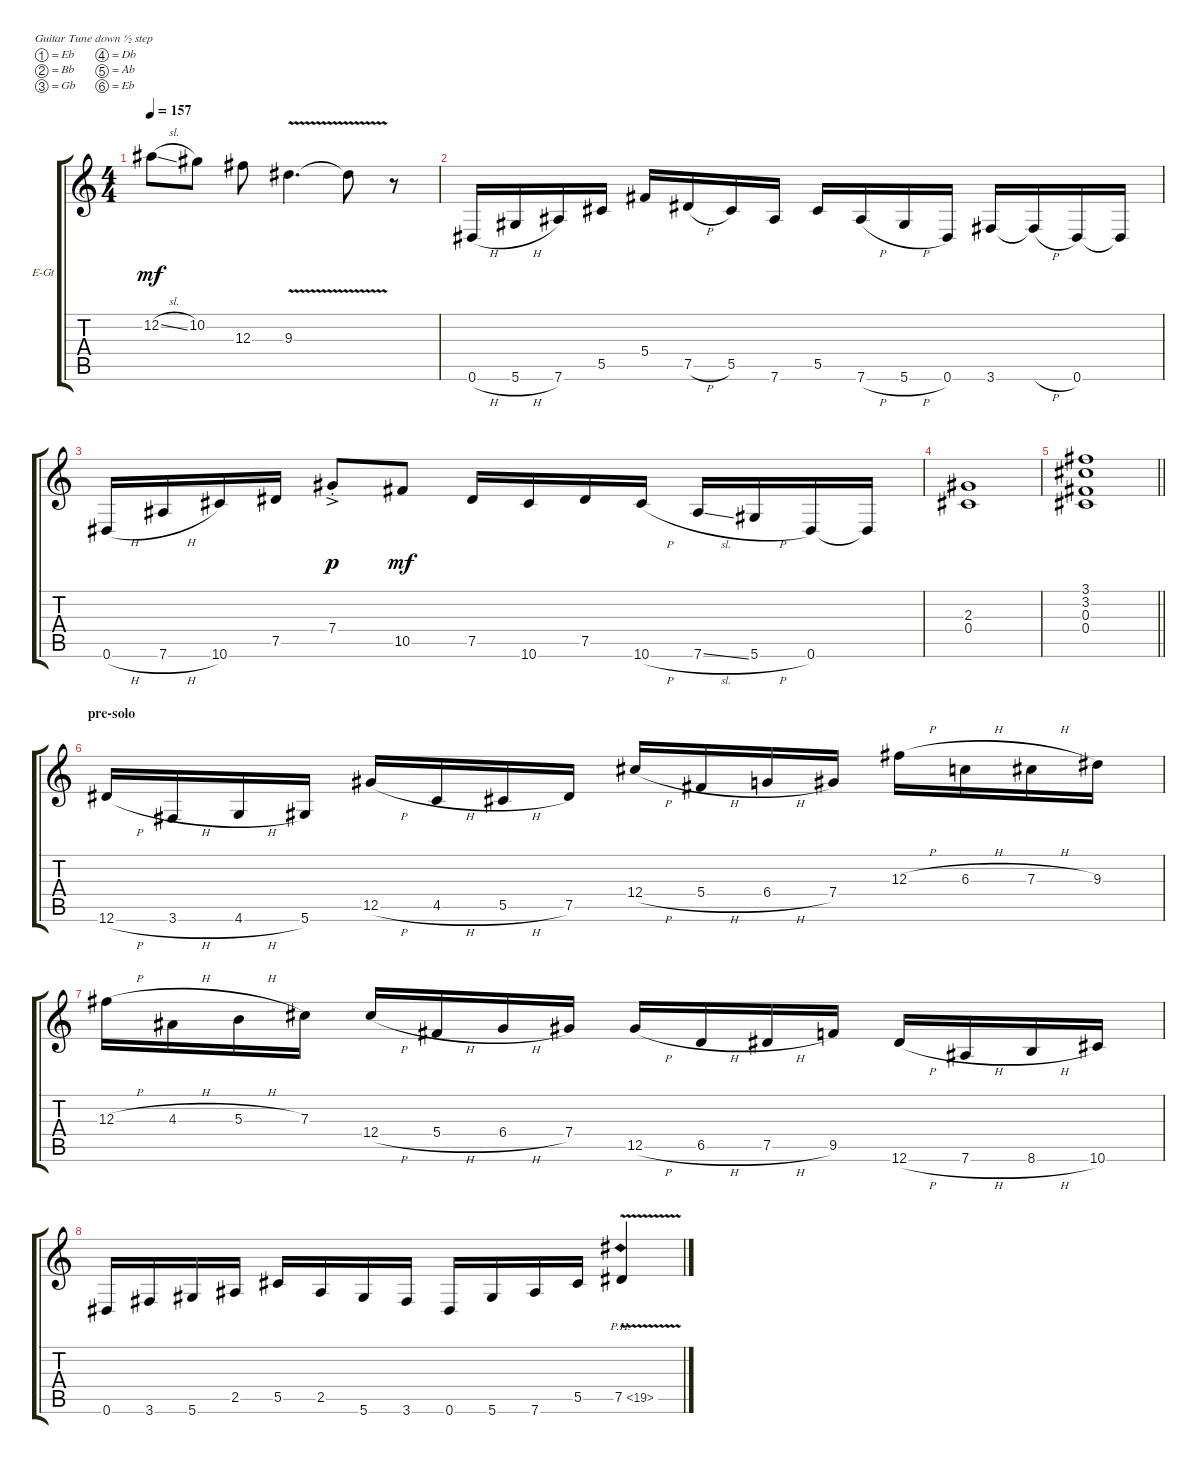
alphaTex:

\bracketExtendMode groupsimilarinstruments
\firstSystemTrackNameOrientation horizontal
\otherSystemsTrackNameOrientation horizontal
\track ("Electric Guitar" "E-Gt") {instrument distortionguitar}
\staff {score tabs}
\tuning (Eb4 Bb3 Gb3 Db3 Ab2 Eb2)
\ts (4 4)
\tempo 157
\clef g2
\ks c
12.2{sl t}.8{dy mf} 10.2.8 12.3.8 9.3{v}.4{d} 9.3{v t}.8 r.8 |
0.6{h}.16 5.6{h}.16 7.6.16 5.5.16 5.4.16 7.5{h}.16 5.5.16 7.6.16 5.5.16 7.6{h}.16 5.6{h}.16 0.6.16 3.6.16 3.6{h t}.16 0.6.16 0.6{t}.16 |
0.6{h}.16 7.6{h}.16 10.6.16 7.5.16 7.4{ac st}.8{dy p} 10.5.8{dy mf} 7.5.16 10.6.16 7.5.16 10.6{h}.16 7.6{sl}.16 5.6{h}.16 0.6.16 0.6{t}.16 |
(2.3 0.4).1 |
\barLineRight lightlight
(3.1 3.2 0.3 0.4).1 |
\section ("" "pre-solo")
12.6{h}.16 3.6{h}.16 4.6{h}.16 5.6.16 12.5{h}.16 4.5{h}.16 5.5{h}.16 7.5.16 12.4{h}.16 5.4{h}.16 6.4{h}.16 7.4.16 12.3{h}.16 6.3{h}.16 7.3{h}.16 9.3.16 |
12.3{h}.16 4.3{h}.16 5.3{h}.16 7.3.16 12.4{h}.16 5.4{h}.16 6.4{h}.16 7.4.16 12.5{h}.16 6.5{h}.16 7.5{h}.16 9.5.16 12.6{h}.16 7.6{h}.16 8.6{h}.16 10.6.16 |
0.6.16 3.6.16 5.6.16 2.5.16 5.5.16 2.5.16 5.6.16 3.6.16 0.6.16 5.6.16 7.6.16 5.5.16 7.5{ph 12 v}.4
